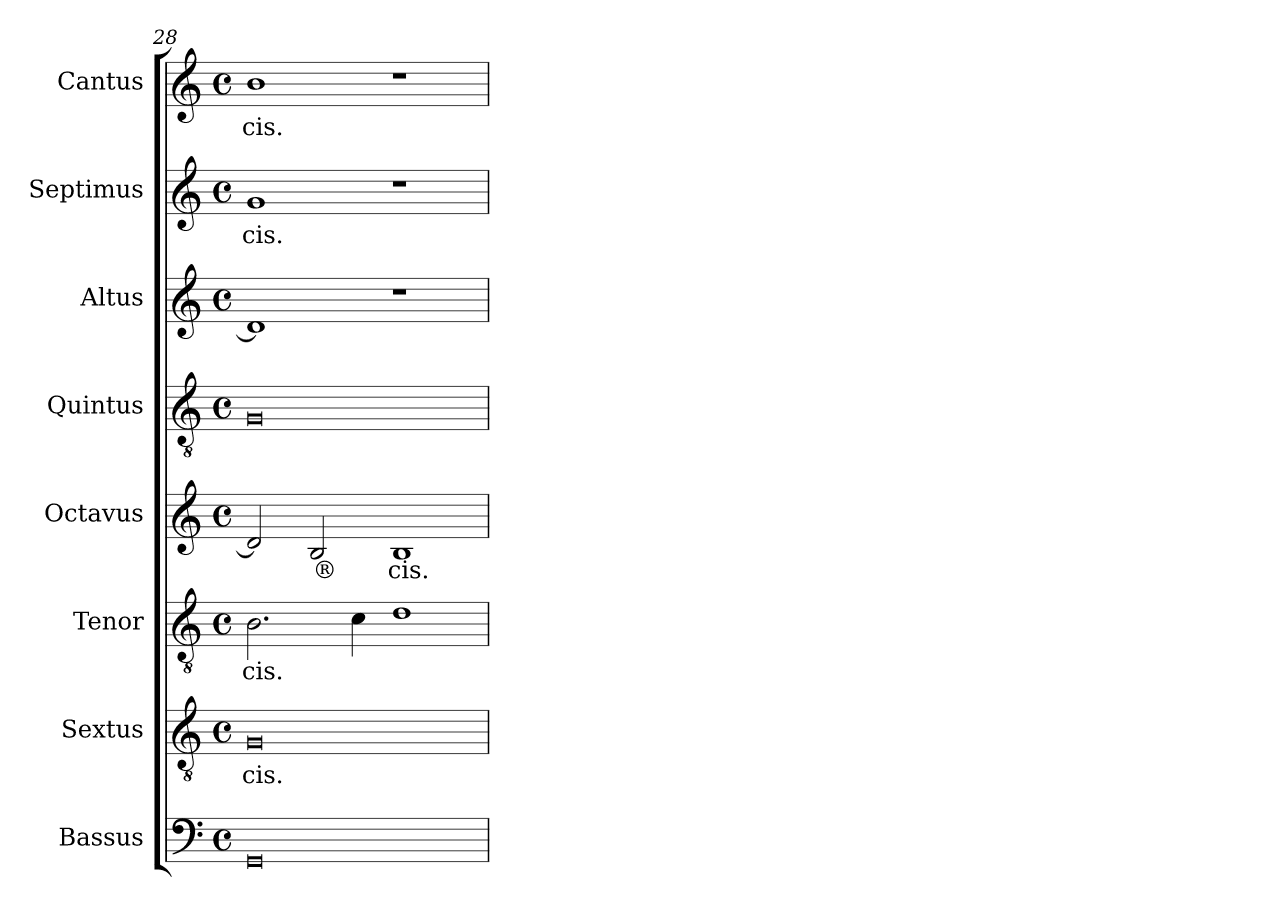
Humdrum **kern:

**kern	**kern	**text	**kern	**text	**kern	**text	**kern	**kern	**kern	**text	**kern	**text
*part8	*part7	*part7	*part6	*part6	*part5	*part5	*part4	*part3	*part2	*part2	*part1	*part1
*staff8	*staff7	*staff7	*staff6	*staff6	*staff5	*staff5	*staff4	*staff3	*staff2	*staff2	*staff1	*staff1
*I"Bassus	*I"Sextus	*	*I"Tenor	*	*I"Octavus	*	*I"Quintus	*I"Altus	*I"Septimus	*	*I"Cantus	*
*clefF4	*clefGv2	*	*clefGv2	*	*clefG2	*	*clefGv2	*clefG2	*clefG2	*	*clefG2	*
*	*	*	*	*	*	*	*	*	*k[]	*	*	*
*	*	*	*	*	*	*	*	*	*C:	*	*	*
*M4/4	*M4/4	*	*M4/4	*	*M4/4	*	*M4/4	*M4/4	*M4/4	*	*M4/4	*
*met(c)	*met(c)	*	*met(c)	*	*met(c)	*	*met(c)	*met(c)	*met(c)	*	*met(c)	*
=28	=28	=28	=28	=28	=28	=28	=28	=28	=28	=28	=28	=28
!	!	!LO:LY:b:cj	!	!LO:LY:b	!	!	!	!	!	!LO:LY:b:cj	!	!LO:LY:b:cj
0GG	0G	cis.	2.B\	-cis.	2d/]	.	0G	1d]	1g	cis.	1b	-cis.
!	!	!	!	!	!	!LO:LY:b:cj	!	!	!	!	!	!
.	.	.	.	.	2B/	®	.	.	.	.	.	.
.	.	.	4c\	.	.	.	.	.	.	.	.	.
!	!	!	!	!	!	!LO:LY:b:cj	!	!	!	!	!	!
.	.	.	1d	.	1B	cis.	.	1r	1r	.	1r	.
=	=	=	=	=	=	=	=	=	=	=	=	=
*-	*-	*-	*-	*-	*-	*-	*-	*-	*-	*-	*-	*-
